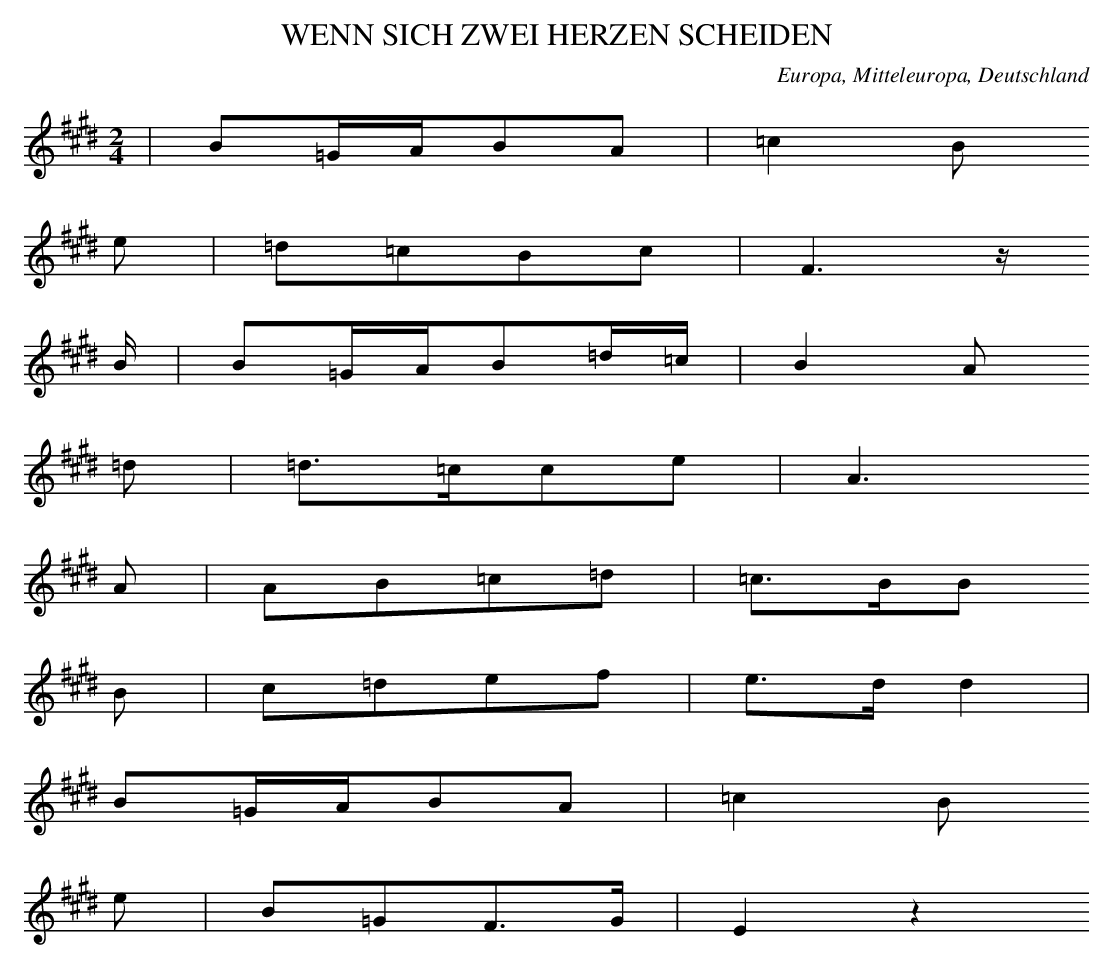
X:1
T: WENN SICH ZWEI HERZEN SCHEIDEN
O: Europa, Mitteleuropa, Deutschland
M: 2/4
L: 1/16
K: E
 | B2=GAB2A2 | =c4B2
e2 | =d2=c2B2c2 | F6z
B | B2=GAB2=d=c | B4A2
=d2 | =d3=cc2e2 | A6
A2 | A2B2=c2=d2 | =c3BB2
B2 | c2=d2e2f2 | e3dd4 |
B2=GAB2A2 | =c4B2
e2 | B2=G2F3G | E4z4
